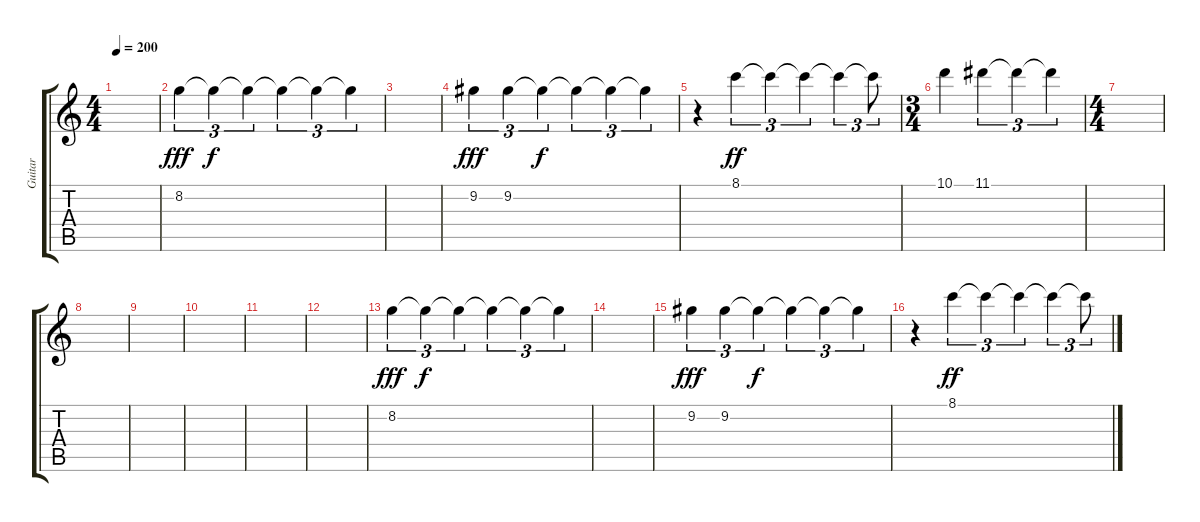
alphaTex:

\track ("Guitar" "Guitar") {instrument acousticguitarsteel}
\staff {score tabs}
\tuning (E4 B3 G3 D3 A2 E2) {hide}
\ts (4 4)
\tempo 200
\clef g2
\ks c
|
8.2.4{tu (3 2) dy fff} 8.2{t}.4{tu (3 2) dy f} 8.2{t}.4{tu (3 2)} 8.2{t}.4{tu (3 2)} 8.2{t}.4{tu (3 2)} 8.2{t}.4{tu (3 2)} |
|
9.2.4{tu (3 2) dy fff} 9.2.4{tu (3 2)} 9.2{t}.4{tu (3 2) dy f} 9.2{t}.4{tu (3 2)} 9.2{t}.4{tu (3 2)} 9.2{t}.4{tu (3 2)} |
r.4 8.1.4{tu (3 2) dy ff} 8.1{t}.4{tu (3 2)} 8.1{t}.4{tu (3 2)} 8.1{t}.4{tu (3 2)} 8.1{t}.8{tu (3 2)} |
\ts (3 4)
10.1.4 11.1.4{tu (3 2)} 11.1{t}.4{tu (3 2)} 11.1{t}.4{tu (3 2)} |
\ts (4 4)
|
|
|
|
|
|
8.2.4{tu (3 2) dy fff} 8.2{t}.4{tu (3 2) dy f} 8.2{t}.4{tu (3 2)} 8.2{t}.4{tu (3 2)} 8.2{t}.4{tu (3 2)} 8.2{t}.4{tu (3 2)} |
|
9.2.4{tu (3 2) dy fff} 9.2.4{tu (3 2)} 9.2{t}.4{tu (3 2) dy f} 9.2{t}.4{tu (3 2)} 9.2{t}.4{tu (3 2)} 9.2{t}.4{tu (3 2)} |
r.4 8.1.4{tu (3 2) dy ff} 8.1{t}.4{tu (3 2)} 8.1{t}.4{tu (3 2)} 8.1{t}.4{tu (3 2)} 8.1{t}.8{tu (3 2)}
